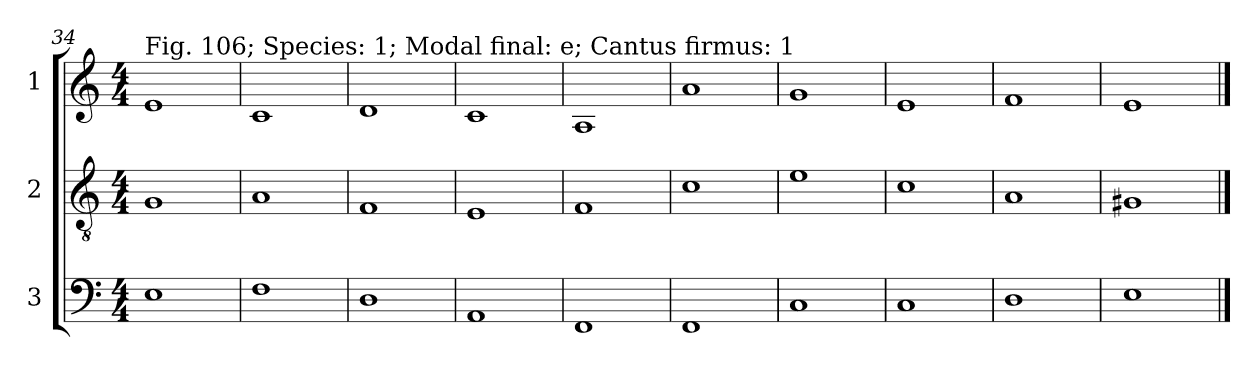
**kern	**kern	**kern
*part3	*part2	*part1
*staff3	*staff2	*staff1
*I"3	*I"2	*I"1
*clefF4	*clefGv2	*clefG2
*k[]	*k[]	*k[]
*M4/4	*M4/4	*M4/4
=34	=34	=34
!	!	!LO:TX:a:t=Fig. 106; Species&colon; 1; Modal final&colon; e; Cantus firmus&colon; 1
1E	1G	1e
=35	=35	=35
1F	1A	1c
=36	=36	=36
1D	1F	1d
=37	=37	=37
1AA	1E	1c
=38	=38	=38
1FF	1F	1A
=39	=39	=39
1FF	1c	1a
=40	=40	=40
1C	1e	1g
=41	=41	=41
1C	1c	1e
=42	=42	=42
1D	1A	1f
=43	=43	=43
1E	1G#X	1e
==	==	==
*-	*-	*-
